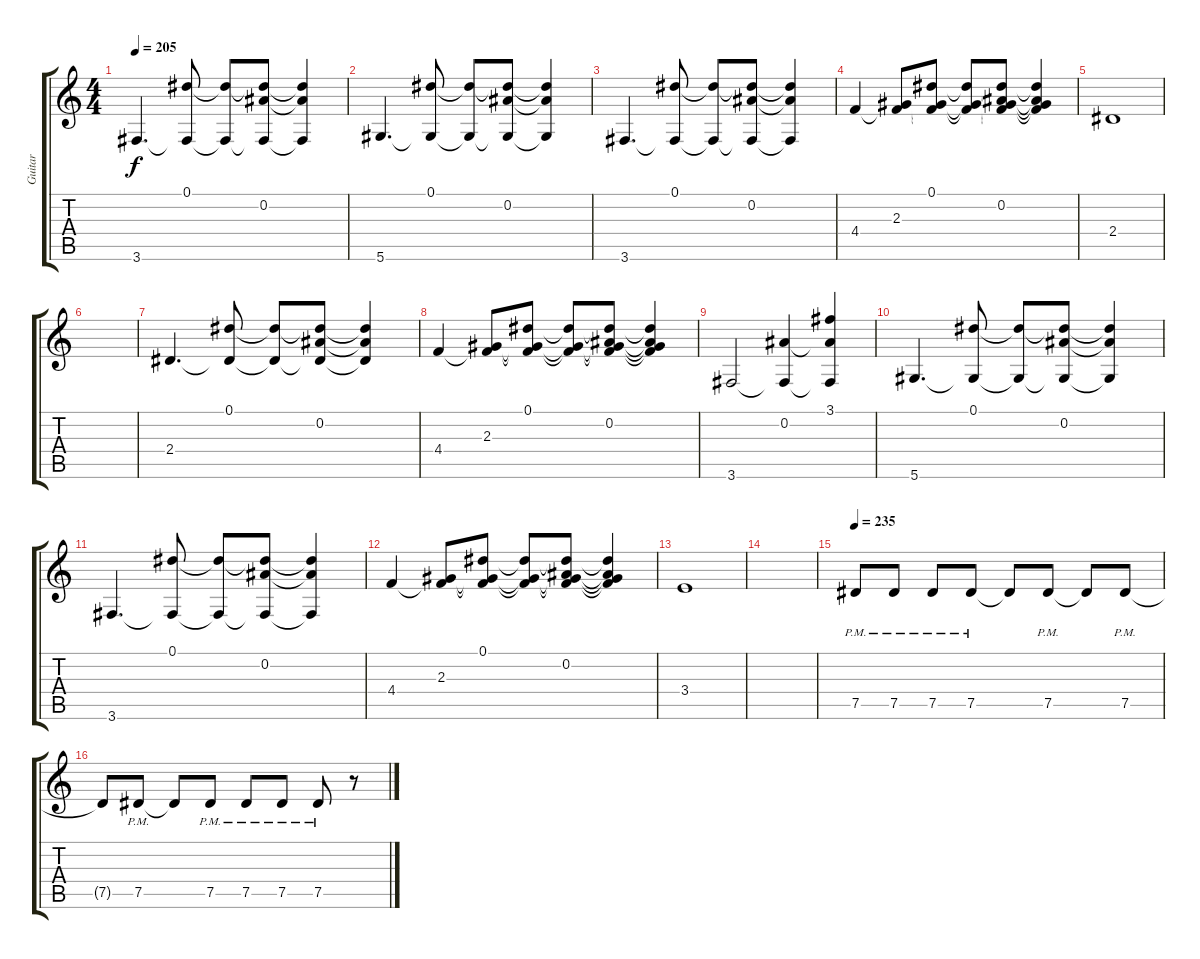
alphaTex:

\track ("Guitar" "Guitar") {instrument distortionguitar}
\staff {score tabs}
\tuning (Eb4 Bb3 Gb3 Db3 Ab2 Eb2) {hide}
\ts (4 4)
\tempo 205
\clef g2
\ks aminor
3.6.4{d dy f} (0.1 3.6{t}).8 (0.1{t} 3.6{t}).8 (0.1{t} 0.2 3.6{t}).8 (0.1{t} 0.2{t} 3.6{t}).4 |
5.6.4{d} (0.1 5.6{t}).8 (0.1{t} 5.6{t}).8 (0.1{t} 0.2 5.6{t}).8 (0.1{t} 0.2{t} 5.6{t}).4 |
3.6.4{d} (0.1 3.6{t}).8 (0.1{t} 3.6{t}).8 (0.1{t} 0.2 3.6{t}).8 (0.1{t} 0.2{t} 3.6{t}).4 |
4.4.4 (2.3 4.4{t}).8 (0.1 2.3{t} 4.4{t}).8 (0.1{t} 2.3{t} 4.4{t}).8 (0.1{t} 0.2 2.3{t} 4.4{t}).8 (0.1{t} 0.2{t} 2.3{t} 4.4{t}).4 |
2.4.1 |
|
2.4.4{d} (0.1 2.4{t}).8 (0.1{t} 2.4{t}).8 (0.1{t} 0.2 2.4{t}).8 (0.1{t} 0.2{t} 2.4{t}).4 |
4.4.4 (2.3 4.4{t}).8 (0.1 2.3{t} 4.4{t}).8 (0.1{t} 2.3{t} 4.4{t}).8 (0.1{t} 0.2 2.3{t} 4.4{t}).8 (0.1{t} 0.2{t} 2.3{t} 4.4{t}).4 |
3.6.2 (0.2 3.6{t}).4 (3.1 0.2{t} 3.6{t}).4 |
5.6.4{d} (0.1 5.6{t}).8 (0.1{t} 5.6{t}).8 (0.1{t} 0.2 5.6{t}).8 (0.1{t} 0.2{t} 5.6{t}).4 |
3.6.4{d} (0.1 3.6{t}).8 (0.1{t} 3.6{t}).8 (0.1{t} 0.2 3.6{t}).8 (0.1{t} 0.2{t} 3.6{t}).4 |
4.4.4 (2.3 4.4{t}).8 (0.1 2.3{t} 4.4{t}).8 (0.1{t} 2.3{t} 4.4{t}).8 (0.1{t} 0.2 2.3{t} 4.4{t}).8 (0.1{t} 0.2{t} 2.3{t} 4.4{t}).4 |
3.4.1 |
|
\tempo 235
7.5{pm}.8{balance 16 instrument distortionguitar} 7.5{pm}.8 7.5{pm}.8 7.5{pm}.8 7.5{t}.8 7.5{pm}.8 7.5{t}.8 7.5{pm}.8 |
7.5{t}.8 7.5{pm}.8 7.5{t}.8 7.5{pm}.8 7.5{pm}.8 7.5{pm}.8 7.5{pm}.8 r.8
